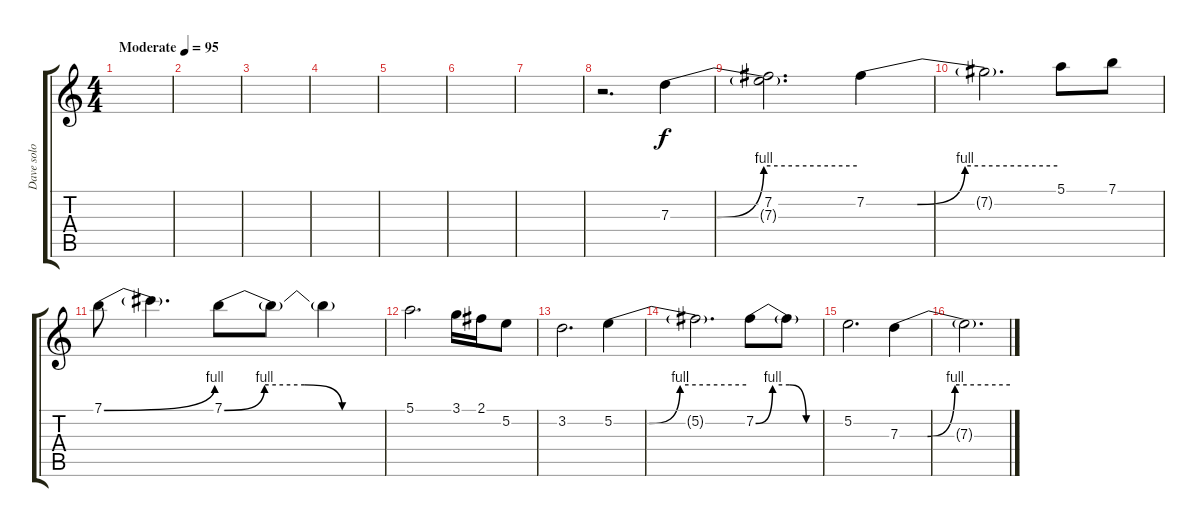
\track ("Dave solo" "Dave solo") {instrument distortionguitar}
\staff {score tabs}
\tuning (E4 B3 G3 D3 A2 E2) {hide}
\ts (4 4)
\tempo (95 "Moderate")
\clef g2
\ks c
|
|
|
|
|
|
|
r.2{d} 7.3{be (custom 0 0 15 0 30 4 60 4)}.4 |
(7.2 7.3{t}).2{d} 7.2{be (custom 0 0 16 0 31 4 60 4)}.4 |
7.2{t}.2{d} 5.1.8 7.1.8 |
7.1{be (bend 0 0 60 4)}.8 7.1{t}.4{d} 7.1{be (custom 0 0 15 4 30 4 44 0 60 0)}.8 7.1{t}.8 7.1{t}.4 |
5.1.2{d} 3.1.16 2.1.16 5.2.8 |
3.2.2{d} 5.2{be (custom 0 0 16 0 30 4 60 4)}.4 |
5.2{t}.2{d} 7.2{be (custom 0 0 15 4 30 4 45 0 60 0)}.8 7.2{t}.8 |
5.2.2{d} 7.3{be (custom 0 0 15 0 30 4 60 4)}.4 |
7.3{t}.2{d}
